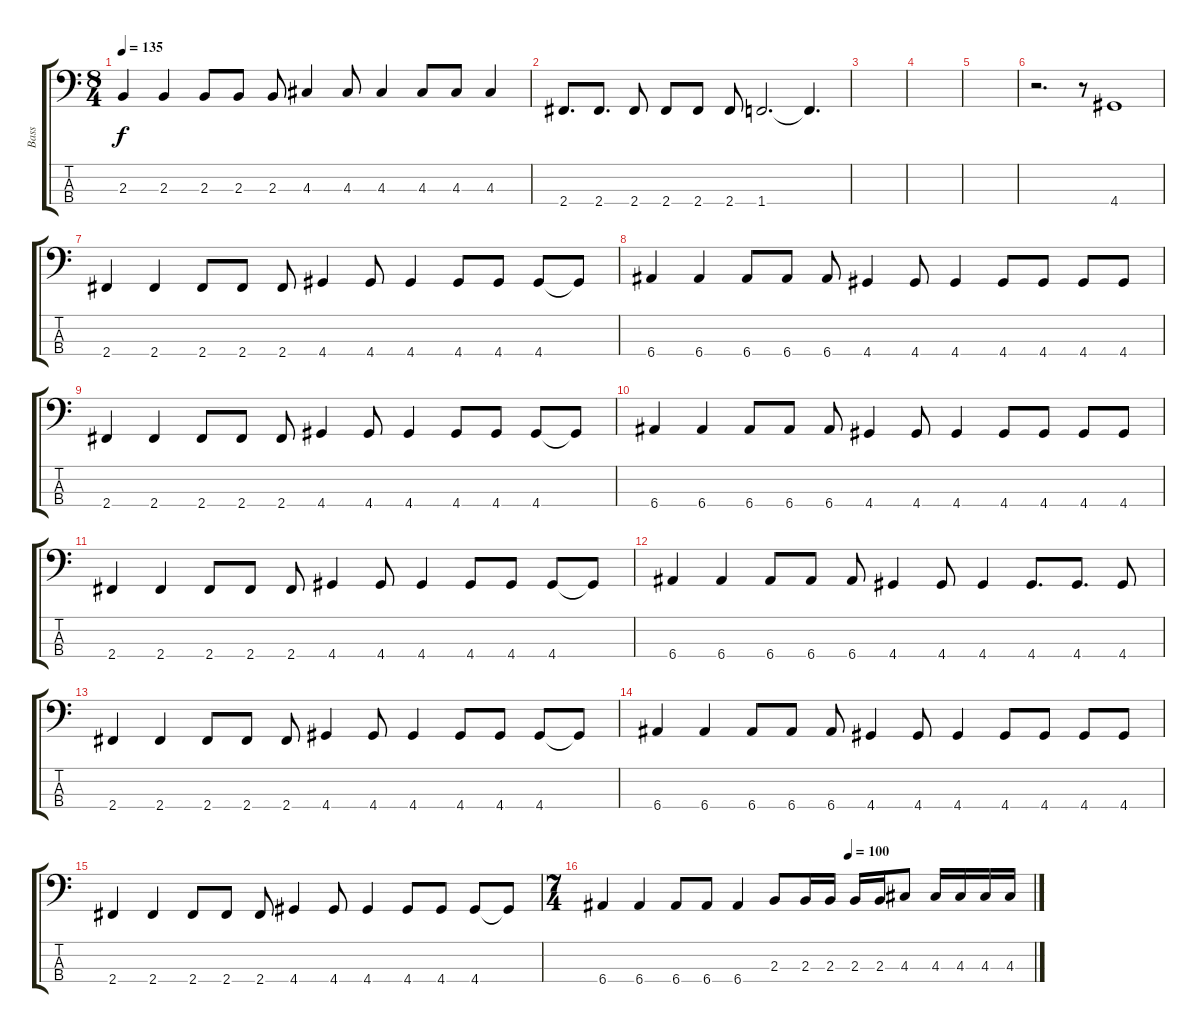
\track ("Bass" "Bass") {instrument electricbassfinger}
\staff {score tabs}
\tuning (G2 D2 A1 E1) {hide}
\ts (8 4)
\tempo 135
\clef f4
\ks c
2.3.4{dy f} 2.3.4 2.3.8 2.3.8 2.3.8 4.3.4 4.3.8 4.3.4 4.3.8 4.3.8 4.3.4 |
2.4.8{d} 2.4.8{d} 2.4.8 2.4.8 2.4.8 2.4.8 1.4.2{d} 1.4{t}.4{d} |
|
|
|
r.2{d} r.8 4.4.1 |
2.4.4 2.4.4 2.4.8 2.4.8 2.4.8 4.4.4 4.4.8 4.4.4 4.4.8 4.4.8 4.4.8 4.4{t}.8 |
6.4.4 6.4.4 6.4.8 6.4.8 6.4.8 4.4.4 4.4.8 4.4.4 4.4.8 4.4.8 4.4.8 4.4.8 |
2.4.4 2.4.4 2.4.8 2.4.8 2.4.8 4.4.4 4.4.8 4.4.4 4.4.8 4.4.8 4.4.8 4.4{t}.8 |
6.4.4 6.4.4 6.4.8 6.4.8 6.4.8 4.4.4 4.4.8 4.4.4 4.4.8 4.4.8 4.4.8 4.4.8 |
2.4.4 2.4.4 2.4.8 2.4.8 2.4.8 4.4.4 4.4.8 4.4.4 4.4.8 4.4.8 4.4.8 4.4{t}.8 |
6.4.4 6.4.4 6.4.8 6.4.8 6.4.8 4.4.4 4.4.8 4.4.4 4.4.8{d} 4.4.8{d} 4.4.8 |
2.4.4 2.4.4 2.4.8 2.4.8 2.4.8 4.4.4 4.4.8 4.4.4 4.4.8 4.4.8 4.4.8 4.4{t}.8 |
6.4.4 6.4.4 6.4.8 6.4.8 6.4.8 4.4.4 4.4.8 4.4.4 4.4.8 4.4.8 4.4.8 4.4.8 |
2.4.4 2.4.4 2.4.8 2.4.8 2.4.8 4.4.4 4.4.8 4.4.4 4.4.8 4.4.8 4.4.8 4.4{t}.8 |
\ts (7 4)
\tempo (100 0.5714285714285714)
6.4.4 6.4.4 6.4.8 6.4.8 6.4.4 2.3.8 2.3.16 2.3.16 2.3.16 2.3.16 4.3.8 4.3.16 4.3.16 4.3.16 4.3.16
